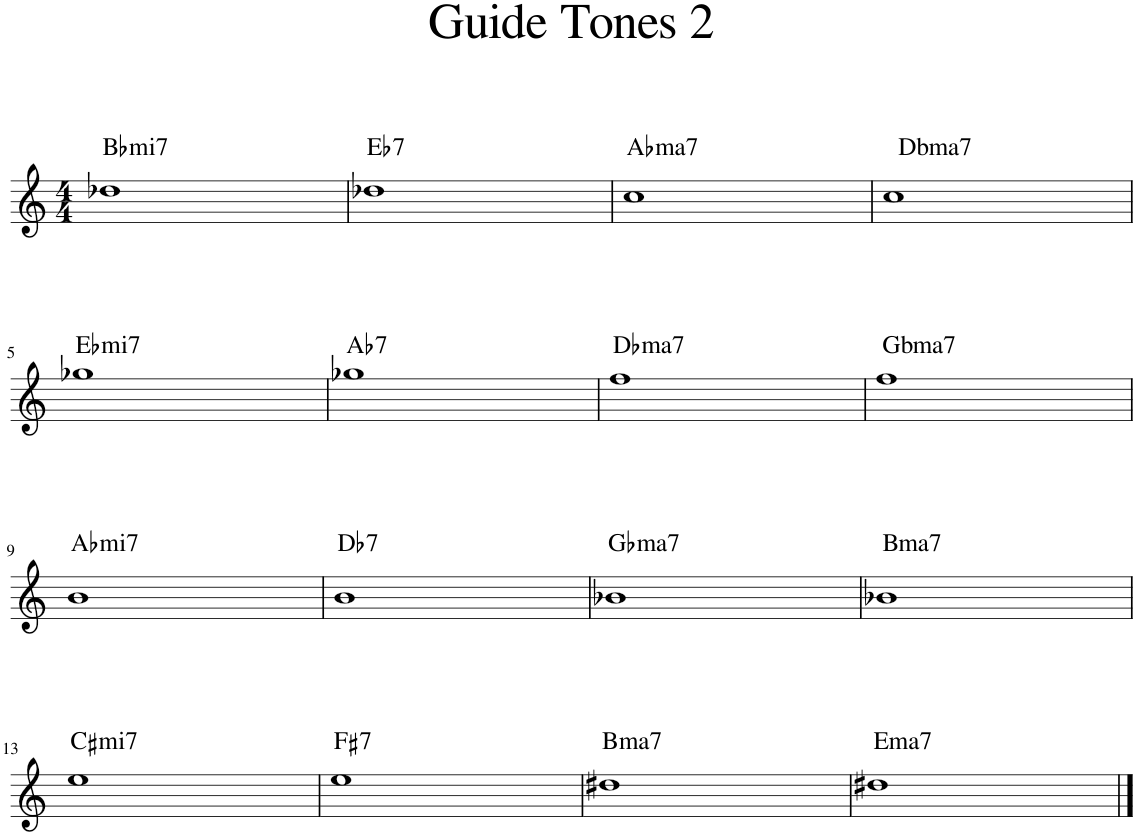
**kern	**kern	**harte
*part2	*part1	*part1
*staff2	*staff1	*
*I"Piano	*I"Piano	*
*I'Pno	*I'Pno	*
*stria5	*	*
*clefG2	*clefG2	*
*k[]	*k[]	*
*M4/4	*M4/4	*
=1	=1	=1
!	!	!LO:H:kt=mi7
1D-X 1F 1A-X 1c	1dd-X	Bb:min7
=2	=2	=2
!	!	!LO:H:kt=7
1D-X 1E-X 1G 1B-X	1dd-X	Eb:7
=3	=3	=3
!	!	!LO:H:kt=ma7
1E-X 1G 1A-X 1c	1cc	Ab:maj7
=4	=4	=4
!	!LO:TX:a:t=Dbma7	!
1D-X 1F 1A-X 1c	1cc	.
!!LO:LB:g=z
=5	=5	=5
!	!	!LO:H:kt=mi7
1G-X 1B-X 1d-X 1f	1gg-X	Eb:min7
=6	=6	=6
!	!	!LO:H:kt=7
1G-X 1A-X 1c 1e-X	1gg-X	Ab:7
=7	=7	=7
!	!	!LO:H:kt=ma7
1A-X 1c 1d-X 1f	1ff	Db:maj7
=8	=8	=8
!	!LO:TX:a:t=Gbma7	!
1G-X 1B-X 1d-X 1f	1ff	.
!!LO:LB:g=z
=9	=9	=9
!	!	!LO:H:kt=mi7
1B 1d#X 1f#X 1a#X	1b	Ab:min7
=10	=10	=10
!	!	!LO:H:kt=7
1B 1c#X 1e#X 1g#X	1b	Db:7
=11	=11	=11
!	!	!LO:H:kt=ma7
1c#X 1e#X 1f#X 1a#X	1b-X	Gb:maj7
=12	=12	=12
!	!LO:TX:a:t=Bma7	!
1B 1d#X 1f#X 1a#X	1b-X	.
!!LO:LB:g=z
=13	=13	=13
!	!	!LO:H:kt=mi7
1E 1G#X 1B 1d#X	1ee	C#:min7
=14	=14	=14
!	!	!LO:H:kt=7
1E 1F#X 1A#X 1c#X	1ee	F#:7
=15	=15	=15
!	!	!LO:H:kt=ma7
1F#X 1A#X 1B 1d#X	1dd#X	B:maj7
=16	=16	=16
!	!LO:TX:a:t=Ema7	!
1E 1G#X 1B 1d#X	1dd#X	.
==	==	==
*-	*-	*-
